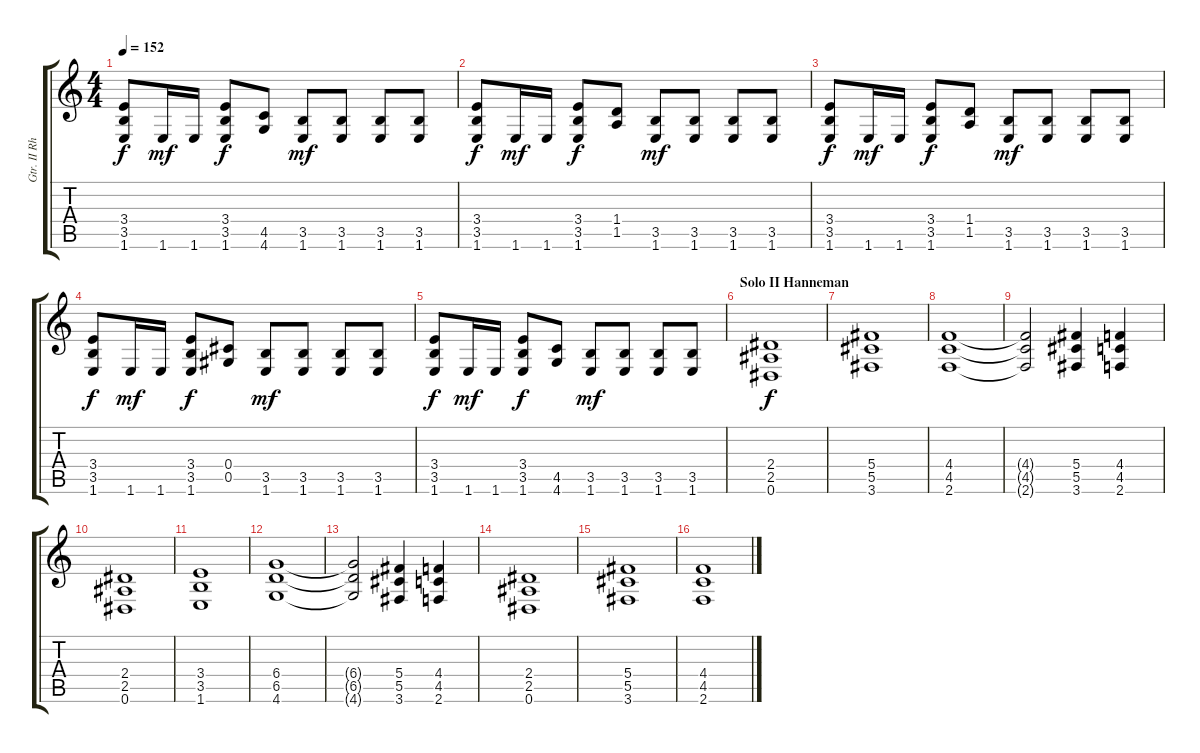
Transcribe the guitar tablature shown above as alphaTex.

\track ("Gtr. II Rhytm" "Gtr. II Rh") {instrument overdrivenguitar}
\staff {score tabs}
\tuning (Eb4 Bb3 Gb3 Db3 Ab2 Eb2) {hide}
\ts (4 4)
\tempo 152
\clef g2
\ks c
(3.4 3.5 1.6).8{dy f} 1.6.16{dy mf} 1.6.16 (3.4 3.5 1.6).8{dy f} (4.5 4.6).8 (3.5 1.6).8{dy mf} (3.5 1.6).8 (3.5 1.6).8 (3.5 1.6).8 |
(3.4 3.5 1.6).8{dy f} 1.6.16{dy mf} 1.6.16 (3.4 3.5 1.6).8{dy f} (1.4 1.5).8 (3.5 1.6).8{dy mf} (3.5 1.6).8 (3.5 1.6).8 (3.5 1.6).8 |
(3.4 3.5 1.6).8{dy f} 1.6.16{dy mf} 1.6.16 (3.4 3.5 1.6).8{dy f} (1.4 1.5).8 (3.5 1.6).8{dy mf} (3.5 1.6).8 (3.5 1.6).8 (3.5 1.6).8 |
(3.4 3.5 1.6).8{dy f} 1.6.16{dy mf} 1.6.16 (3.4 3.5 1.6).8{dy f} (0.4 0.5).8 (3.5 1.6).8{dy mf} (3.5 1.6).8 (3.5 1.6).8 (3.5 1.6).8 |
(3.4 3.5 1.6).8{dy f} 1.6.16{dy mf} 1.6.16 (3.4 3.5 1.6).8{dy f} (4.5 4.6).8 (3.5 1.6).8{dy mf} (3.5 1.6).8 (3.5 1.6).8 (3.5 1.6).8 |
\section ("" "Solo II Hanneman")
(2.4 2.5 0.6).1{dy f} |
(5.4 5.5 3.6).1 |
(4.4 4.5 2.6).1 |
(4.4{t} 4.5{t} 2.6{t}).2 (5.4 5.5 3.6).4 (4.4 4.5 2.6).4 |
(2.4 2.5 0.6).1 |
(3.4 3.5 1.6).1 |
(6.4 6.5 4.6).1 |
(6.4{t} 6.5{t} 4.6{t}).2 (5.4 5.5 3.6).4 (4.4 4.5 2.6).4 |
(2.4 2.5 0.6).1 |
(5.4 5.5 3.6).1 |
(4.4 4.5 2.6).1
